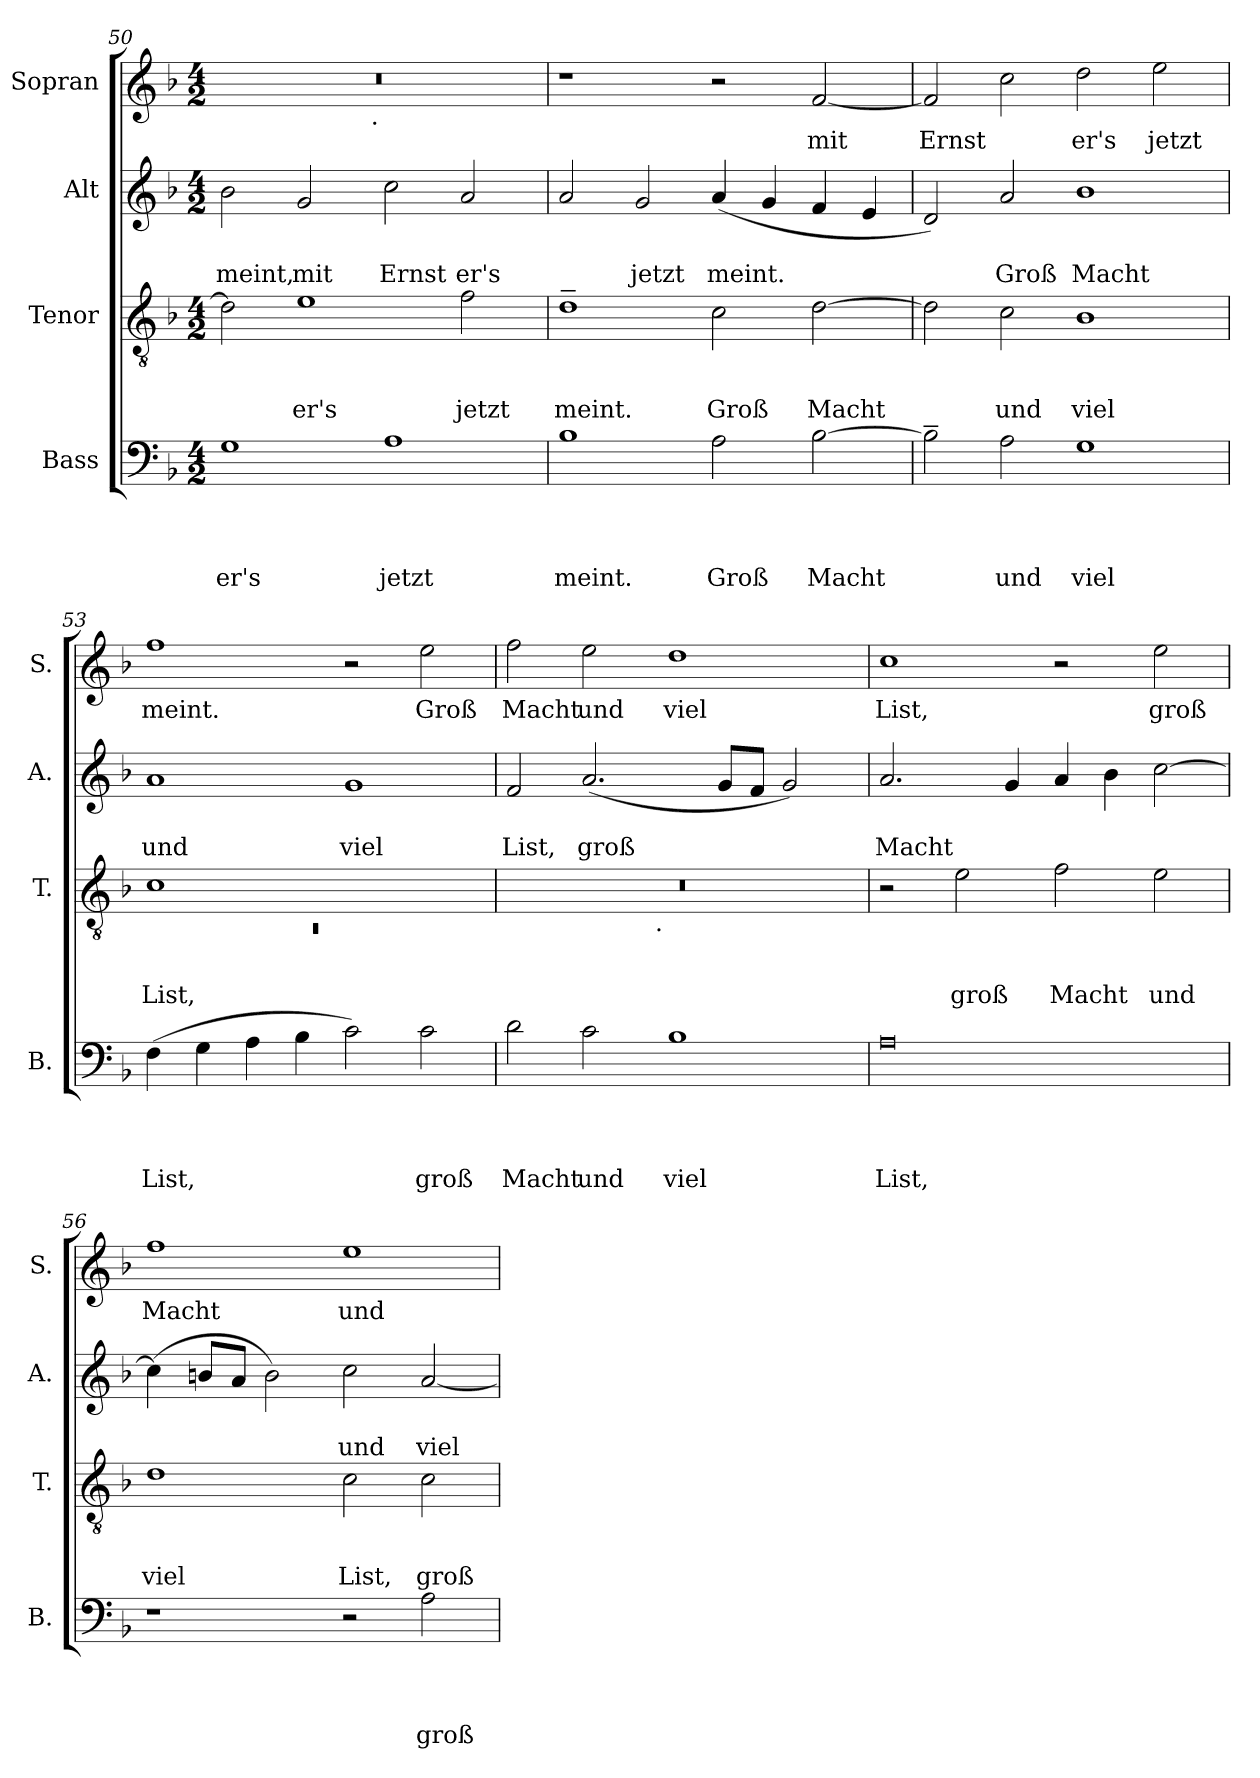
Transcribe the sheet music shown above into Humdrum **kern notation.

**kern	**text	**text	**text	**text	**kern	**text	**text	**text	**kern	**text	**text	**kern	**text
*part4	*part4	*part4	*part4	*part4	*part3	*part3	*part3	*part3	*part2	*part2	*part2	*part1	*part1
*staff4	*staff4	*staff4	*staff4	*staff4	*staff3	*staff3	*staff3	*staff3	*staff2	*staff2	*staff2	*staff1	*staff1
*I"Bass	*	*	*	*	*I"Tenor	*	*	*	*I"Alt	*	*	*I"Sopran	*
*I'B.	*	*	*	*	*I'T.	*	*	*	*I'A.	*	*	*I'S.	*
*clefF4	*	*	*	*	*clefGv2	*	*	*	*clefG2	*	*	*clefG2	*
*k[b-]	*	*	*	*	*k[b-]	*	*	*	*k[b-]	*	*	*k[b-]	*
*F:	*	*	*	*	*F:	*	*	*	*F:	*	*	*F:	*
*M4/2	*	*	*	*	*M4/2	*	*	*	*M4/2	*	*	*M4/2	*
=50	=50	=50	=50	=50	=50	=50	=50	=50	=50	=50	=50	=50	=50
!	!	!	!	!LO:LY:b	!	!	!	!	!	!	!LO:LY:b	!	!
*	*	*	*	*	*	*	*	*	*	*	*	*^	*
1G	.	.	.	er's	2d\]	.	.	.	2b-\	.	meint,	0r	2ryy	.
!	!	!	!	!	!	!	!	!LO:LY:b	!	!	!LO:LY:b	!	!	!
.	.	.	.	.	1e	.	.	er's	2g/	.	mit	.	4...ryy	.
!	!	!	!	!	!	!	!	!	!	!	!	!	!LO:TX:b:t=.	!
.	.	.	.	.	.	.	.	.	.	.	.	.	1ryy	.
!	!	!	!	!LO:LY:b	!	!	!	!	!	!	!LO:LY:b	!	!	!
1A	.	.	.	jetzt	.	.	.	.	2cc\	.	Ernst	.	.	.
!	!	!	!	!	!	!	!	!LO:LY:b	!	!	!LO:LY:b	!	!	!
.	.	.	.	.	2f\	.	.	jetzt	2a/	.	er's	.	.	.
.	.	.	.	.	.	.	.	.	.	.	.	.	32ryy	.
!!LO:LB:g=z
=51	=51	=51	=51	=51	=51	=51	=51	=51	=51	=51	=51	=51	=51	=51
!	!	!	!	!LO:LY:b	!	!	!	!LO:LY:b	!	!	!	!	!	!
*	*	*	*	*	*	*	*	*	*	*	*	*v	*v	*
1B-	.	.	.	meint.	1d~>	.	.	meint.	2a/	.	.	1r	.
!	!	!	!	!	!	!	!	!	!	!	!LO:LY:b	!	!
.	.	.	.	.	.	.	.	.	2g/	.	jetzt	.	.
!	!	!	!	!LO:LY:b	!	!	!	!LO:LY:b	!	!	!LO:LY:b	!	!
2A\	.	.	.	Groß	2c\	.	.	Groß	(<4a/	.	meint.	2r	.
.	.	.	.	.	.	.	.	.	4g/	.	.	.	.
!	!	!	!	!LO:LY:b	!	!	!	!LO:LY:b	!	!	!	!	!LO:LY:b
[>2B-\	.	.	.	Macht	[>2d\	.	.	Macht	4f/	.	.	[<2f/	mit
.	.	.	.	.	.	.	.	.	4e/	.	.	.	.
=52	=52	=52	=52	=52	=52	=52	=52	=52	=52	=52	=52	=52	=52
!	!	!	!	!	!	!	!	!	!	!	!	!	!LO:LY:b
2B-~>\]	.	.	.	.	2d\]	.	.	.	2d/)	.	.	2f/]	Ernst
!	!	!	!	!LO:LY:b	!	!	!	!LO:LY:b	!	!	!LO:LY:b	!	!
2A\	.	.	.	und	2c\	.	.	und	2a/	.	Groß	2cc\	.
!	!	!	!	!LO:LY:b	!	!	!	!LO:LY:b	!	!	!LO:LY:b	!	!LO:LY:b
1G	.	.	.	viel	1B-	.	.	viel	1b-	.	Macht	2dd\	er's
!	!	!	!	!	!	!	!	!	!	!	!	!	!LO:LY:b
.	.	.	.	.	.	.	.	.	.	.	.	2ee\	jetzt
=53	=53	=53	=53	=53	=53	=53	=53	=53	=53	=53	=53	=53	=53
*	*	*	*	*	*^	*	*	*	*	*	*	*	*
!	!	!	!	!LO:LY:b	!	!LO:N:vis=1	!	!	!LO:LY:b	!	!	!LO:LY:b	!	!LO:LY:b
(>4F\	.	.	.	List,	1c	0rC	.	.	List,	1a	.	und	1ff	meint.
4G\	.	.	.	.	.	.	.	.	.	.	.	.	.	.
4A\	.	.	.	.	.	.	.	.	.	.	.	.	.	.
4B-\	.	.	.	.	.	.	.	.	.	.	.	.	.	.
!	!	!	!	!	!	!	!	!	!	!	!	!LO:LY:b	!	!
2c\)	.	.	.	.	1ryy	.	.	.	.	1g	.	viel	2r	.
!	!	!	!	!LO:LY:b	!	!	!	!	!	!	!	!	!	!LO:LY:b
2c\	.	.	.	groß	.	.	.	.	.	.	.	.	2ee\	Groß
=54	=54	=54	=54	=54	=54	=54	=54	=54	=54	=54	=54	=54	=54	=54
!	!	!	!	!LO:LY:b	!	!	!	!	!	!	!	!LO:LY:b	!	!LO:LY:b
2d\	.	.	.	Macht	0r	2ryy	.	.	.	2f/	.	List,	2ff\	Macht
!	!	!	!	!LO:LY:b	!	!	!	!	!	!	!	!LO:LY:b	!	!LO:LY:b
2c\	.	.	.	und	.	4...ryy	.	.	.	(<2.a/	.	groß	2ee\	und
!	!	!	!	!	!	!LO:TX:b:t=.	!	!	!	!	!	!	!	!
.	.	.	.	.	.	1ryy	.	.	.	.	.	.	.	.
!	!	!	!	!LO:LY:b	!	!	!	!	!	!	!	!	!	!LO:LY:b
1B-	.	.	.	viel	.	.	.	.	.	.	.	.	1dd	viel
.	.	.	.	.	.	.	.	.	.	8g/L	.	.	.	.
.	.	.	.	.	.	.	.	.	.	8f/J	.	.	.	.
.	.	.	.	.	.	.	.	.	.	2g/)	.	.	.	.
.	.	.	.	.	.	32ryy	.	.	.	.	.	.	.	.
=55	=55	=55	=55	=55	=55	=55	=55	=55	=55	=55	=55	=55	=55	=55
!	!	!	!	!LO:LY:b	!	!	!	!	!	!	!	!LO:LY:b	!	!LO:LY:b
*	*	*	*	*	*v	*v	*	*	*	*	*	*	*	*
0A	.	.	.	List,	2r	.	.	.	2.a/	.	Macht	1cc	List,
!	!	!	!	!	!	!	!	!LO:LY:b	!	!	!	!	!
.	.	.	.	.	2e\	.	.	groß	.	.	.	.	.
.	.	.	.	.	.	.	.	.	4g/	.	.	.	.
!	!	!	!	!	!	!	!	!LO:LY:b	!	!	!	!	!
.	.	.	.	.	2f\	.	.	Macht	4a/	.	.	2r	.
.	.	.	.	.	.	.	.	.	4b-\	.	.	.	.
!	!	!	!	!	!	!	!	!LO:LY:b	!	!	!	!	!LO:LY:b
.	.	.	.	.	2e\	.	.	und	[<2cc\	.	.	2ee\	groß
!!LO:LB:g=z
=56	=56	=56	=56	=56	=56	=56	=56	=56	=56	=56	=56	=56	=56
!	!	!	!	!	!	!	!	!LO:LY:b	!	!	!	!	!LO:LY:b
1r	.	.	.	.	1d	.	.	viel	(>4cc\]	.	.	1ff	Macht
.	.	.	.	.	.	.	.	.	8bn/L	.	.	.	.
.	.	.	.	.	.	.	.	.	8a/J	.	.	.	.
.	.	.	.	.	.	.	.	.	2b\)	.	.	.	.
!	!	!	!	!	!	!	!	!LO:LY:b	!	!	!LO:LY:b	!	!LO:LY:b
2r	.	.	.	.	2c\	.	.	List,	2cc\	.	und	1ee	und
!	!	!	!	!LO:LY:b	!	!	!	!LO:LY:b	!	!	!LO:LY:b	!	!
2A\	.	.	.	groß	2c\	.	.	groß	[<2a/	.	viel	.	.
=	=	=	=	=	=	=	=	=	=	=	=	=	=
*-	*-	*-	*-	*-	*-	*-	*-	*-	*-	*-	*-	*-	*-
